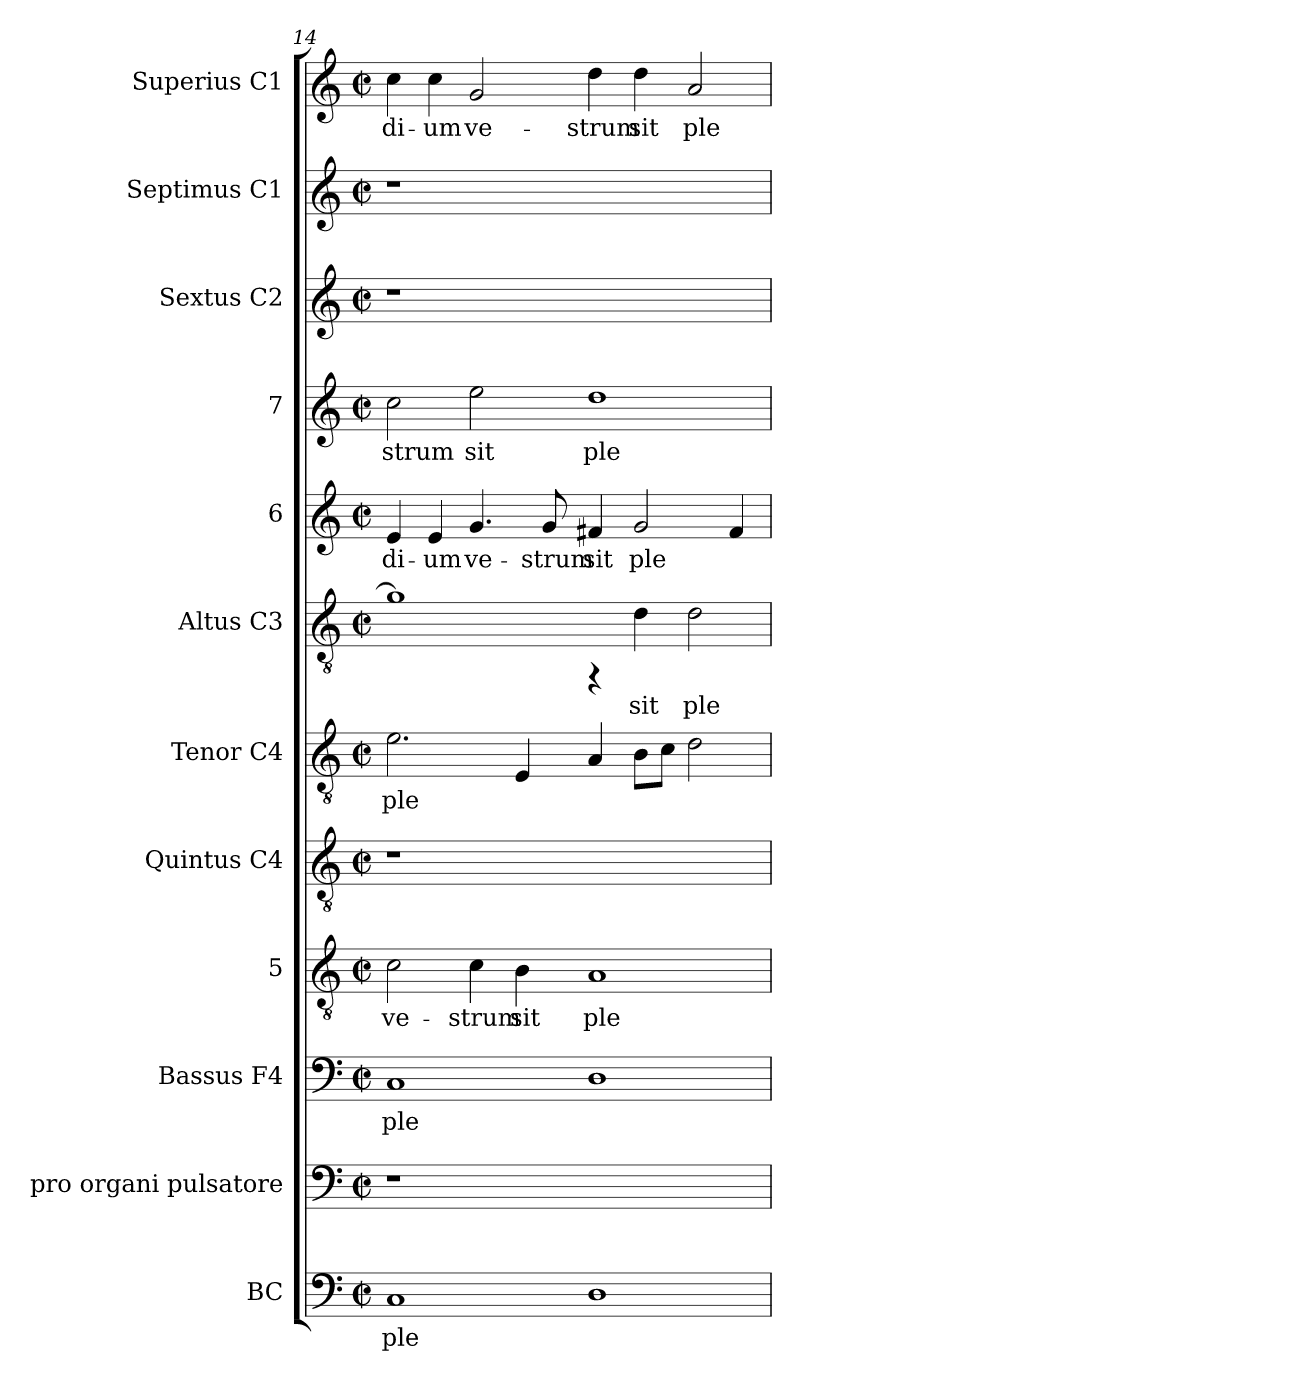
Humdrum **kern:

**kern	**text	**kern	**kern	**text	**kern	**text	**kern	**kern	**text	**kern	**text	**kern	**text	**kern	**text	**kern	**kern	**kern	**text
*part12	*part12	*part11	*part10	*part10	*part9	*part9	*part8	*part7	*part7	*part6	*part6	*part5	*part5	*part4	*part4	*part3	*part2	*part1	*part1
*staff12	*staff12	*staff11	*staff10	*staff10	*staff9	*staff9	*staff8	*staff7	*staff7	*staff6	*staff6	*staff5	*staff5	*staff4	*staff4	*staff3	*staff2	*staff1	*staff1
*I"BC	*	*I"pro organi  pulsatore	*I"Bassus  F4	*	*I"5	*	*I"Quintus  C4	*I"Tenor  C4	*	*I"Altus  C3	*	*I"6	*	*I"7	*	*I"Sextus  C2	*I"Septimus  C1	*I"Superius  C1	*
*I'BC	*	*	*I'B	*	*	*	*	*I'T	*	*I'A	*	*	*	*	*	*	*	*I'S	*
*clefF4	*	*clefF4	*clefF4	*	*clefGv2	*	*clefGv2	*clefGv2	*	*clefGv2	*	*clefG2	*	*clefG2	*	*clefG2	*clefG2	*clefG2	*
*k[]	*	*k[]	*k[]	*	*k[]	*	*k[]	*k[]	*	*k[]	*	*k[]	*	*k[]	*	*k[]	*k[]	*k[]	*
*C:	*	*C:	*C:	*	*C:	*	*C:	*C:	*	*C:	*	*C:	*	*C:	*	*C:	*C:	*C:	*
*M2/2	*	*M2/2	*M2/2	*	*M2/2	*	*M2/2	*M2/2	*	*M2/2	*	*M2/2	*	*M2/2	*	*M2/2	*M2/2	*M2/2	*
*met(c|)	*	*met(c|)	*met(c|)	*	*met(c|)	*	*met(c|)	*met(c|)	*	*met(c|)	*	*met(c|)	*	*met(c|)	*	*met(c|)	*met(c|)	*met(c|)	*
=14	=14	=14	=14	=14	=14	=14	=14	=14	=14	=14	=14	=14	=14	=14	=14	=14	=14	=14	=14
!	!LO:LY:a:cj	!	!	!LO:LY:b:cj	!	!LO:LY:b:cj	!	!	!LO:LY:b:cj	!	!LO:LY:b:cj	!	!LO:LY:b:cj	!	!LO:LY:b:cj	!	!	!	!LO:LY:b:cj
1C	ple-	1r	1C	ple-	2c\	ve-	1r	2.e\	ple-	1g]	.	4e/	-di-	2cc\	-strum	1r	1r	4cc\	-di-
!	!	!	!	!	!	!	!	!	!	!	!	!	!LO:LY:b:cj	!	!	!	!	!	!LO:LY:b:cj
.	.	.	.	.	.	.	.	.	.	.	.	4e/	-um	.	.	.	.	4cc\	-um
!	!	!	!	!	!	!LO:LY:b:cj	!	!	!	!	!	!	!LO:LY:b:cj	!	!LO:LY:b:cj	!	!	!	!LO:LY:b:cj
.	.	.	.	.	4c\	-strum	.	.	.	.	.	4.g/	ve-	2ee\	sit	.	.	2g/	ve-
!	!	!	!	!	!	!LO:LY:b:cj	!	!	!LO:LY:b:cj	!	!	!	!	!	!	!	!	!	!
.	.	.	.	.	4B\	sit	.	4E/	--	.	.	.	.	.	.	.	.	.	.
!	!	!	!	!	!	!	!	!	!	!	!	!	!LO:LY:b:cj	!	!	!	!	!	!
.	.	.	.	.	.	.	.	.	.	.	.	8g/	-strum	.	.	.	.	.	.
!	!LO:LY:a:cj	!	!	!LO:LY:b:cj	!	!LO:LY:b:cj	!	!	!LO:LY:b:cj	!	!	!	!LO:LY:b:cj	!	!LO:LY:b:cj	!	!	!	!LO:LY:b:cj
1D	--	1ryy	1D	--	1A	ple-	1ryy	4A/	--	4rFF	.	4f#X/	sit	1dd	ple-	1ryy	1ryy	4dd\	-strum
!	!	!	!	!	!	!	!	!	!LO:LY:b:cj	!	!LO:LY:b:cj	!	!LO:LY:b:cj	!	!	!	!	!	!LO:LY:b:cj
.	.	.	.	.	.	.	.	8B\L	--	4d\	sit	2g/	ple-	.	.	.	.	4dd\	sit
!	!	!	!	!	!	!	!	!	!LO:LY:b:cj	!	!	!	!	!	!	!	!	!	!
.	.	.	.	.	.	.	.	8c\J	--	.	.	.	.	.	.	.	.	.	.
!	!	!	!	!	!	!	!	!	!LO:LY:b:cj	!	!LO:LY:b:cj	!	!	!	!	!	!	!	!LO:LY:b:cj
.	.	.	.	.	.	.	.	2d\	--	2d\	ple-	.	.	.	.	.	.	2a/	ple-
!	!	!	!	!	!	!	!	!	!	!	!	!	!LO:LY:b:cj	!	!	!	!	!	!
.	.	.	.	.	.	.	.	.	.	.	.	4f#/	--	.	.	.	.	.	.
=	=	=	=	=	=	=	=	=	=	=	=	=	=	=	=	=	=	=	=
*-	*-	*-	*-	*-	*-	*-	*-	*-	*-	*-	*-	*-	*-	*-	*-	*-	*-	*-	*-
